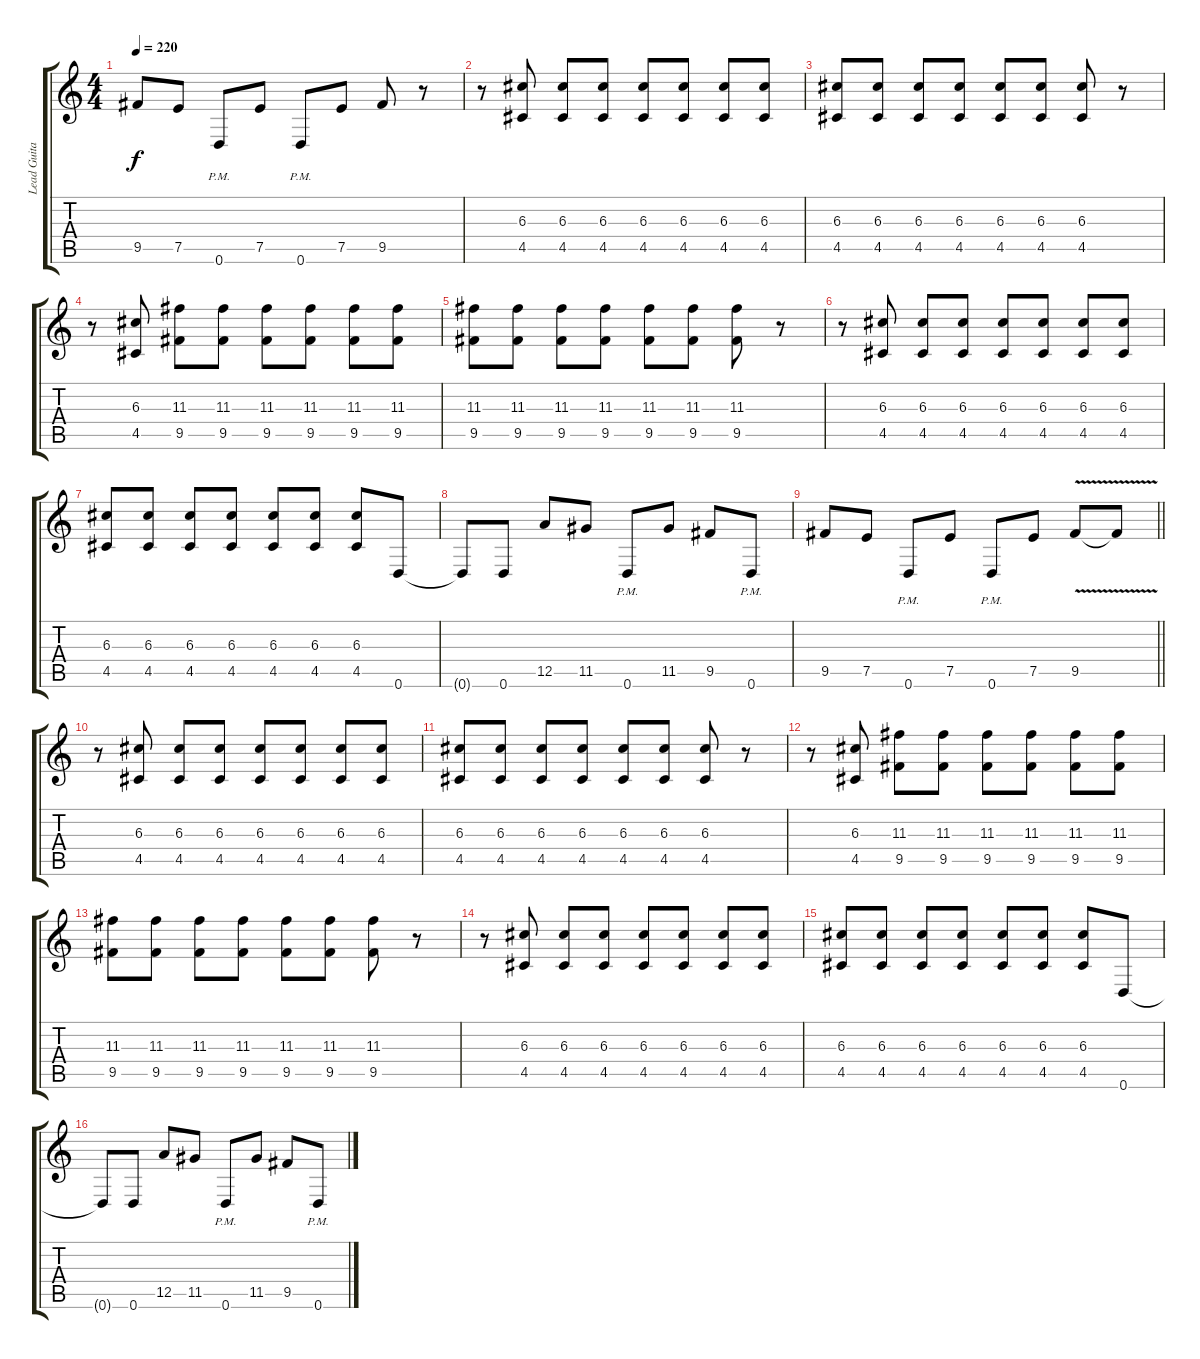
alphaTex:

\track ("Lead Guitar 1" "Lead Guita") {instrument distortionguitar}
\staff {score tabs}
\tuning (E4 B3 G3 D3 A2 D2) {hide}
\ts (4 4)
\tempo 220
\clef g2
\ks c
9.5.8{dy f} 7.5.8 0.6{pm}.8 7.5.8 0.6{pm}.8 7.5.8 9.5.8 r.8 |
r.8{volume 15 balance 0} (6.3 4.5).8 (6.3 4.5).8 (6.3 4.5).8 (6.3 4.5).8 (6.3 4.5).8 (6.3 4.5).8 (6.3 4.5).8 |
(6.3 4.5).8 (6.3 4.5).8 (6.3 4.5).8 (6.3 4.5).8 (6.3 4.5).8 (6.3 4.5).8 (6.3 4.5).8 r.8 |
r.8 (6.3 4.5).8 (11.3 9.5).8 (11.3 9.5).8 (11.3 9.5).8 (11.3 9.5).8 (11.3 9.5).8 (11.3 9.5).8 |
(11.3 9.5).8 (11.3 9.5).8 (11.3 9.5).8 (11.3 9.5).8 (11.3 9.5).8 (11.3 9.5).8 (11.3 9.5).8 r.8 |
r.8 (6.3 4.5).8 (6.3 4.5).8 (6.3 4.5).8 (6.3 4.5).8 (6.3 4.5).8 (6.3 4.5).8 (6.3 4.5).8 |
(6.3 4.5).8 (6.3 4.5).8 (6.3 4.5).8 (6.3 4.5).8 (6.3 4.5).8 (6.3 4.5).8 (6.3 4.5).8 0.6.8 |
0.6{t}.8 0.6.8 12.5.8 11.5.8 0.6{pm}.8 11.5.8 9.5.8 0.6{pm}.8 |
\barLineRight lightlight
9.5.8 7.5.8 0.6{pm}.8 7.5.8 0.6{pm}.8 7.5.8 9.5{v}.8 9.5{t}.8 |
\section ("" "")
r.8{volume 15 balance 0} (6.3 4.5).8 (6.3 4.5).8 (6.3 4.5).8 (6.3 4.5).8 (6.3 4.5).8 (6.3 4.5).8 (6.3 4.5).8 |
(6.3 4.5).8 (6.3 4.5).8 (6.3 4.5).8 (6.3 4.5).8 (6.3 4.5).8 (6.3 4.5).8 (6.3 4.5).8 r.8 |
r.8 (6.3 4.5).8 (11.3 9.5).8 (11.3 9.5).8 (11.3 9.5).8 (11.3 9.5).8 (11.3 9.5).8 (11.3 9.5).8 |
(11.3 9.5).8 (11.3 9.5).8 (11.3 9.5).8 (11.3 9.5).8 (11.3 9.5).8 (11.3 9.5).8 (11.3 9.5).8 r.8 |
r.8 (6.3 4.5).8 (6.3 4.5).8 (6.3 4.5).8 (6.3 4.5).8 (6.3 4.5).8 (6.3 4.5).8 (6.3 4.5).8 |
(6.3 4.5).8 (6.3 4.5).8 (6.3 4.5).8 (6.3 4.5).8 (6.3 4.5).8 (6.3 4.5).8 (6.3 4.5).8 0.6.8 |
0.6{t}.8 0.6.8 12.5.8 11.5.8 0.6{pm}.8 11.5.8 9.5.8 0.6{pm}.8
